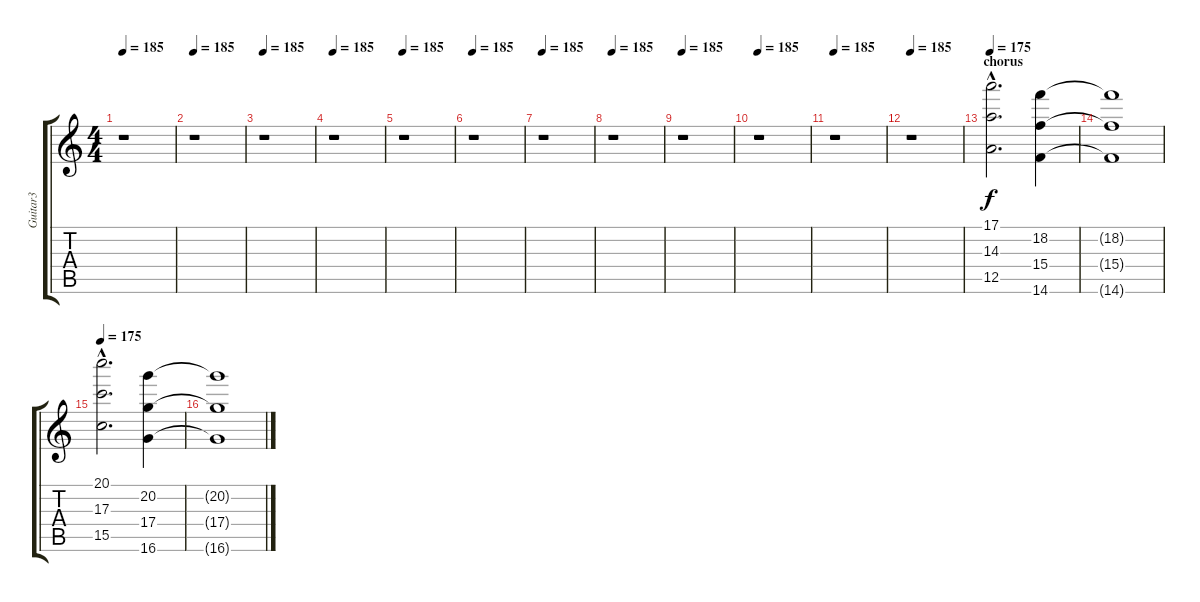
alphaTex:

\track ("Guitar3" "Guitar3") {instrument distortionguitar}
\staff {score tabs}
\tuning (E4 B3 G3 D3 A2 Eb2) {hide}
\ts (4 4)
\tempo 185
\clef g2
\ks c
r.1{dy f} |
\tempo 185
r.1 |
\tempo 185
r.1 |
\tempo 185
r.1 |
\tempo 185
r.1 |
\tempo 185
r.1 |
\tempo 185
r.1 |
\tempo 185
r.1 |
\tempo 185
r.1 |
\tempo 185
r.1 |
\tempo 185
r.1 |
\tempo 185
r.1 |
\section ("" "chorus")
\tempo 175
(17.1{hac} 14.3{hac} 12.5{hac}).2{d instrument stringensemble1} (18.2 15.4 14.6).4 |
(18.2{t} 15.4{t} 14.6{t}).1 |
\tempo 175
(20.1{hac} 17.3{hac} 15.5{hac}).2{d} (20.2 17.4 16.6).4 |
(20.2{t} 17.4{t} 16.6{t}).1
